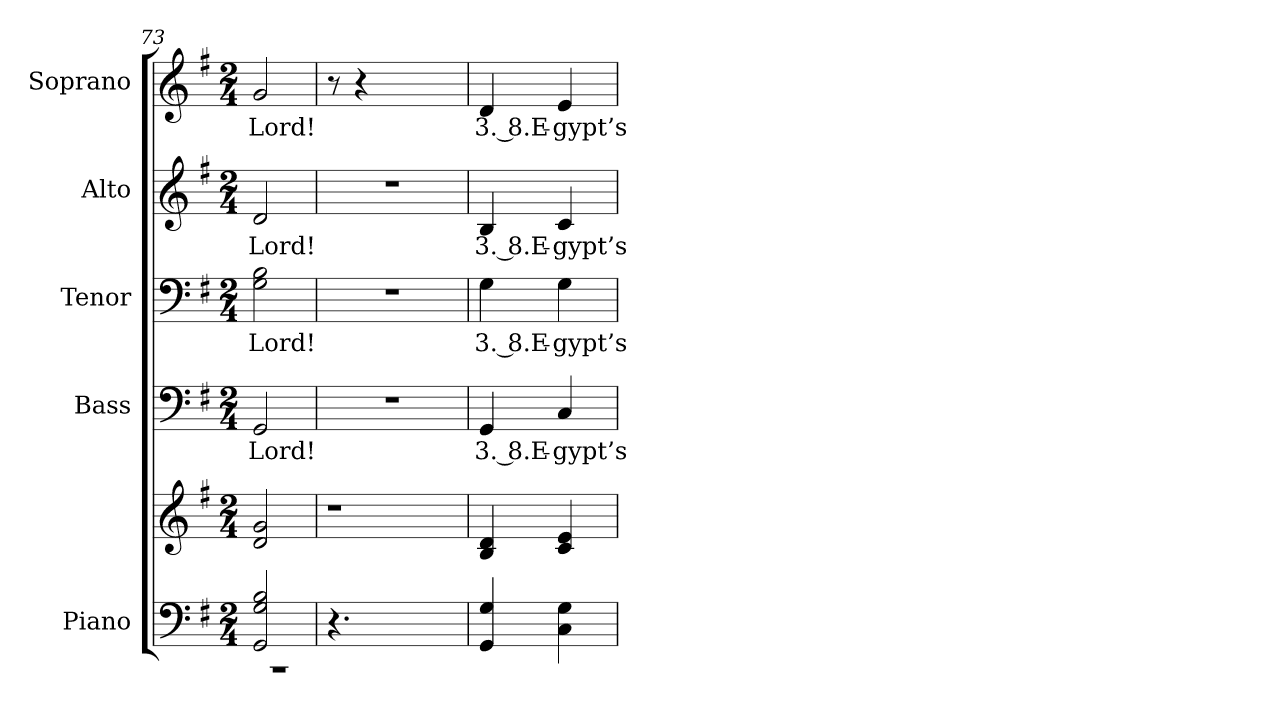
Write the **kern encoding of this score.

**kern	**kern	**kern	**text	**kern	**text	**kern	**text	**kern	**text
*part5	*part5	*part4	*part4	*part3	*part3	*part2	*part2	*part1	*part1
*staff6	*staff5	*staff4	*staff4	*staff3	*staff3	*staff2	*staff2	*staff1	*staff1
*I"Piano	*	*I"Bass	*	*I"Tenor	*	*I"Alto	*	*I"Soprano	*
*I'Pno.	*	*I'B.	*	*I'T.	*	*I'A.	*	*I'S.	*
*clefF4	*clefG2	*clefF4	*	*clefF4	*	*clefG2	*	*clefG2	*
*k[f#]	*k[f#]	*k[f#]	*	*k[f#]	*	*k[f#]	*	*k[f#]	*
*G:	*G:	*G:	*	*G:	*	*G:	*	*G:	*
*M2/4	*M2/4	*M2/4	*	*M2/4	*	*M2/4	*	*M2/4	*
=73	=73	=73	=73	=73	=73	=73	=73	=73	=73
*^	*	*	*	*	*	*	*	*	*
!	!	!	!	!LO:LY:b:color=#000000	!	!	!	!	!	!
!	!	!	!	!	!	!LO:LY:b:color=#000000	!	!	!	!
!	!	!	!	!	!	!	!	!LO:LY:b:color=#000000	!	!
!	!	!	!	!	!	!	!	!	!	!LO:LY:b:color=#000000
2GGi/ 2Gi 2Bi	2r	2di/ 2gi	2GGi/	Lord!	2Gi\ 2Bi	Lord!	2di/	Lord!	2gi/	Lord!
=74	=74	=74	=74	=74	=74	=74	=74	=74	=74	=74
!LO:N:vis=1	!	!LO:N:vis=1	!LO:N:vis=1	!	!LO:N:vis=1	!	!LO:N:vis=1	!	!	!
*v	*v	*	*	*	*	*	*	*	*	*
4.r	4.r	2r	.	2r	.	2r	.	8r	.
.	.	.	.	.	.	.	.	4r	.
8ryy	8ryy	.	.	.	.	.	.	8ryy	.
=75	=75	=75	=75	=75	=75	=75	=75	=75	=75
*	*^	*	*	*	*	*	*	*	*
!	!	!	!	!LO:LY:b:color=#000000	!	!	!	!	!	!
!	!	!	!	!	!	!LO:LY:b:color=#000000	!	!	!	!
!	!	!	!	!	!	!	!	!LO:LY:b:color=#000000	!	!
!	!	!	!	!	!	!	!	!	!	!LO:LY:b:color=#000000
4GGi/ 4Gi	4Bi/ 4di	2ryy	4GGi/	3. 8.E-	4Gi\	3. 8.E-	4Bi/	3. 8.E-	4di/	3. 8.E-
!	!	!	!	!LO:LY:b:color=#000000	!	!	!	!	!	!
!	!	!	!	!	!	!LO:LY:b:color=#000000	!	!	!	!
!	!	!	!	!	!	!	!	!LO:LY:b:color=#000000	!	!
!	!	!	!	!	!	!	!	!	!	!LO:LY:b:color=#000000
4Ci\ 4Gi	4ci/ 4ei	.	4Ci/	-gypt’s	4Gi\	-gypt’s	4ci/	-gypt’s	4ei/	-gypt’s
*	*v	*v	*	*	*	*	*	*	*	*
=	=	=	=	=	=	=	=	=	=
*-	*-	*-	*-	*-	*-	*-	*-	*-	*-
